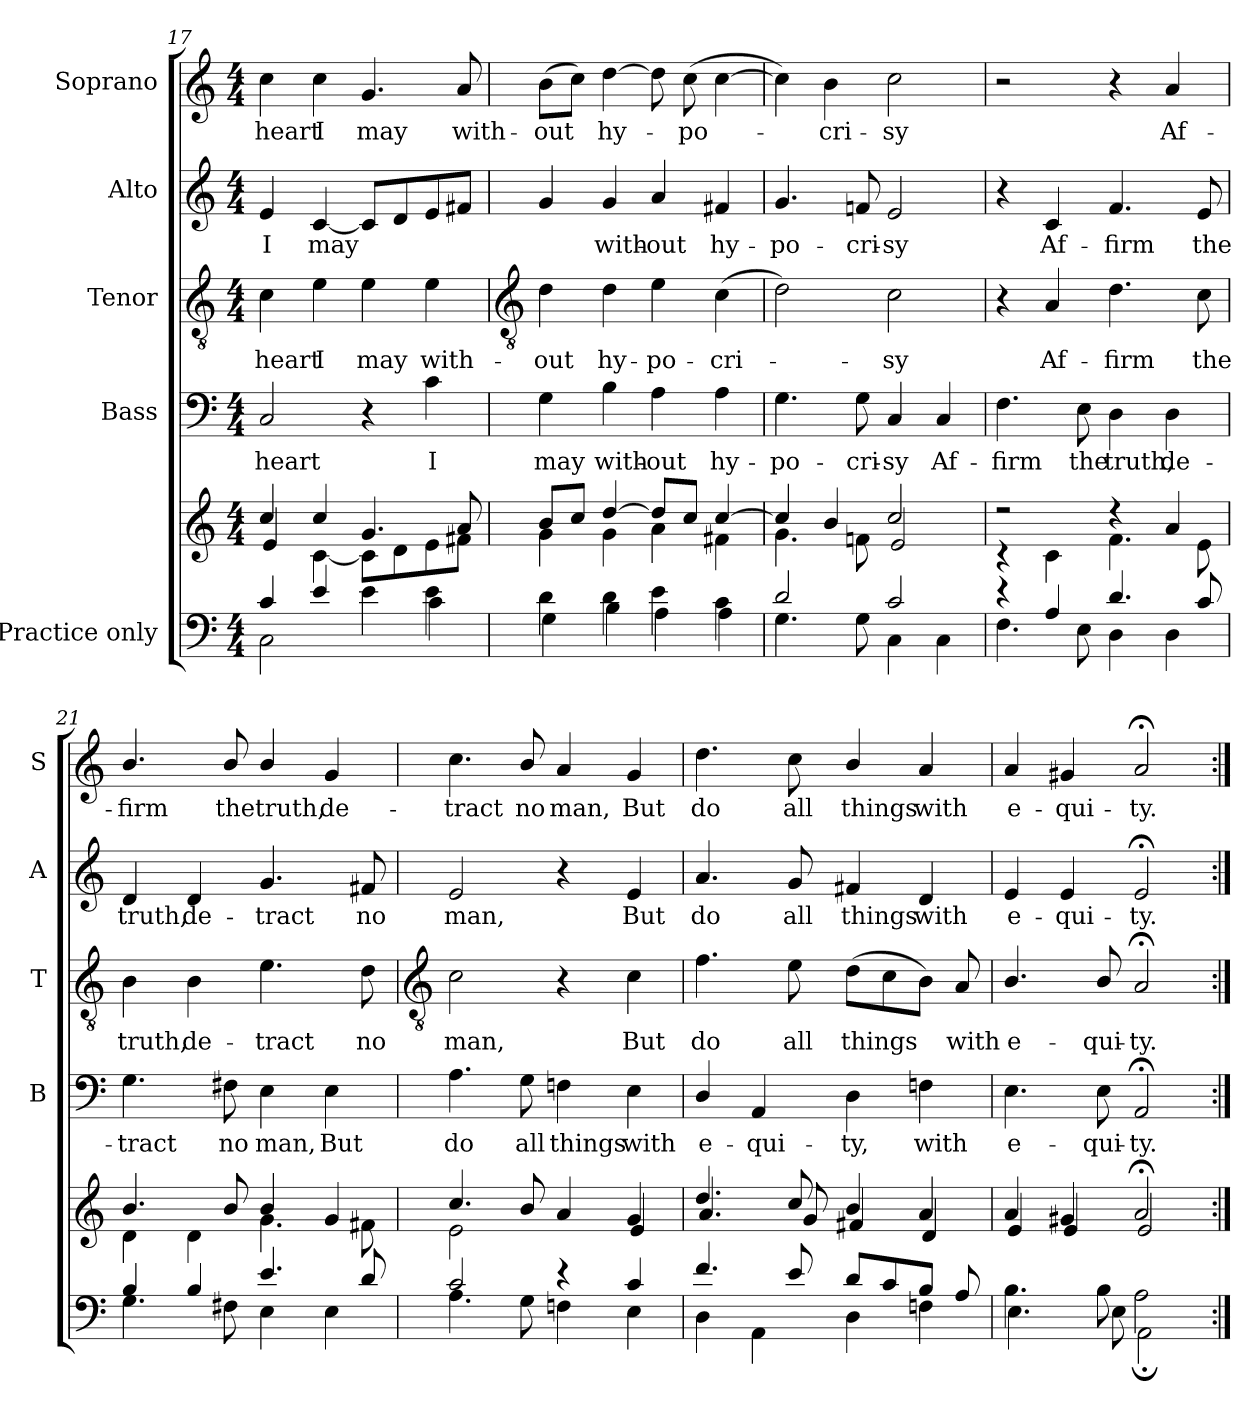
**kern	**kern	**kern	**text	**kern	**text	**kern	**text	**kern	**text
*part5	*part5	*part4	*part4	*part3	*part3	*part2	*part2	*part1	*part1
*staff6	*staff5	*staff4	*staff4	*staff3	*staff3	*staff2	*staff2	*staff1	*staff1
*I"Practice only	*	*I"Bass	*	*I"Tenor	*	*I"Alto	*	*I"Soprano	*
*	*	*I'B	*	*I'T	*	*I'A	*	*I'S	*
*clefF4	*clefG2	*clefF4	*	*clefGv2	*	*clefG2	*	*clefG2	*
*k[]	*k[]	*k[]	*	*k[]	*	*k[]	*	*k[]	*
*C:	*C:	*C:	*	*C:	*	*C:	*	*C:	*
*M4/4	*M4/4	*M4/4	*	*M4/4	*	*M4/4	*	*M4/4	*
=17	=17	=17	=17	=17	=17	=17	=17	=17	=17
*^	*^	*	*	*	*	*	*	*	*
!	!	!	!	!	!LO:LY:b	!	!LO:LY:b	!	!LO:LY:b	!	!LO:LY:b
4c/	2C\	4cc/	4e/	2C	heart	4c	heart	4e	I	4cc	heart
!	!	!	!	!	!	!	!LO:LY:b	!	!LO:LY:b	!	!LO:LY:b
4e/	.	4cc/	[4c\	.	.	4e	I	[4c	may	4cc	I
!	!	!	!	!	!	!	!LO:LY:b	!	!	!	!LO:LY:b
4e\	4ryy	4.g/	8c\L]	4r	.	4e	may	8cL]	.	4.g	may
.	.	.	8d\	.	.	.	.	8d	.	.	.
!	!	!	!	!	!LO:LY:b	!	!LO:LY:b	!	!	!	!
4e\	4c\	.	8e\	4c	I	4e	with-	8e	.	.	.
!	!	!	!	!	!	!	!	!	!	!	!LO:LY:b
.	.	8a/	8f#X\J	.	.	.	.	8f#XJ	.	8a	with-
!!LO:LB:g=z
=18	=18	=18	=18	=18	=18	=18	=18	=18	=18	=18	=18
*	*	*	*	*	*	*clefGv2	*	*	*	*	*
!	!	!	!	!	!LO:LY:b	!	!LO:LY:b	!	!	!	!LO:LY:b
4d\	4G\	8b/L	4g\	4G	may	4d	-out	4g	.	(>8bL	-out
.	.	8cc/J	.	.	.	.	.	.	.	8ccJ)	.
!	!	!	!	!	!LO:LY:b	!	!LO:LY:b	!	!LO:LY:b	!	!LO:LY:b
4d\	4B\	[4dd/	4g\	4B	with-	4d	hy-	4g	with-	[4dd	hy-
!	!	!	!	!	!LO:LY:b	!	!LO:LY:b	!	!LO:LY:b	!	!
4e\	4A\	8dd/L]	4a\	4A	-out	4e	-po-	4a	-out	8dd]	.
!	!	!	!	!	!	!	!	!	!	!	!LO:LY:b
.	.	8cc/J	.	.	.	.	.	.	.	(>8cc	po-
!	!	!	!	!	!LO:LY:b	!	!LO:LY:b	!	!LO:LY:b	!	!
4c\	4A\	[4cc/	4f#X\	4A	hy-	(>4c	-cri-	4f#X	hy-	[4cc	.
=19	=19	=19	=19	=19	=19	=19	=19	=19	=19	=19	=19
!	!	!	!	!	!LO:LY:b	!	!	!	!LO:LY:b	!	!
2d/	4.G\	4cc/]	4.g\	4.G	-po-	2d)	.	4.g	-po-	4cc])	.
!	!	!	!	!	!	!	!	!	!	!	!LO:LY:b
.	.	4b/	.	.	.	.	.	.	.	4b	cri-
!	!	!	!	!	!LO:LY:b	!	!	!	!LO:LY:b	!	!
.	8G\	.	8fn\	8G	-cri-	.	.	8fn	-cri-	.	.
!	!	!	!	!	!LO:LY:b	!	!LO:LY:b	!	!LO:LY:b	!	!LO:LY:b
2c/	4C\	2cc/	2e/	4C	-sy	2c	sy	2e	-sy	2cc	-sy
!	!	!	!	!	!LO:LY:b	!	!	!	!	!	!
.	4C\	.	.	4C	Af-	.	.	.	.	.	.
=20	=20	=20	=20	=20	=20	=20	=20	=20	=20	=20	=20
!	!	!	!	!	!LO:LY:b	!	!	!	!	!	!
4r	4.F\	2r	4r	4.F	-firm	4r	.	4r	.	2r	.
!	!	!	!	!	!	!	!LO:LY:b	!	!LO:LY:b	!	!
4A/	.	.	4c\	.	.	4A	Af-	4c	Af-	.	.
!	!	!	!	!	!LO:LY:b	!	!	!	!	!	!
.	8E\	.	.	8E	the	.	.	.	.	.	.
!	!	!	!	!	!LO:LY:b	!	!LO:LY:b	!	!LO:LY:b	!	!
4.d/	4D\	4r	4.f\	4D	truth,	4.d	-firm	4.f	-firm	4r	.
!	!	!	!	!	!LO:LY:b	!	!	!	!	!	!LO:LY:b
.	4D\	4a/	.	4D	de-	.	.	.	.	4a	Af-
!	!	!	!	!	!	!	!LO:LY:b	!	!LO:LY:b	!	!
8c/	.	.	8e\	.	.	8c	the	8e	the	.	.
=21	=21	=21	=21	=21	=21	=21	=21	=21	=21	=21	=21
!	!	!	!	!	!LO:LY:b	!	!LO:LY:b	!	!LO:LY:b	!	!LO:LY:b
4B/	4.G\	4.b/	4d\	4.G	-tract	4B	truth,	4d	truth,	4.b/	-firm
!	!	!	!	!	!	!	!LO:LY:b	!	!LO:LY:b	!	!
4B/	.	.	4d\	.	.	4B	de-	4d	de-	.	.
!	!	!	!	!	!LO:LY:b	!	!	!	!	!	!LO:LY:b
.	8F#X\	8b/	.	8F#X	no	.	.	.	.	8b/	the
!	!	!	!	!	!LO:LY:b	!	!LO:LY:b	!	!LO:LY:b	!	!LO:LY:b
4.e/	4E\	4b/	4.g\	4E	man,	4.e	-tract	4.g	-tract	4b/	truth,
!	!	!	!	!	!LO:LY:b	!	!	!	!	!	!LO:LY:b
.	4E\	4g/	.	4E	But	.	.	.	.	4g	de-
!	!	!	!	!	!	!	!LO:LY:b	!	!LO:LY:b	!	!
8d/	.	.	8f#X\	.	.	8d	no	8f#X	no	.	.
!!LO:LB:g=z
=22	=22	=22	=22	=22	=22	=22	=22	=22	=22	=22	=22
*	*	*	*	*	*	*clefGv2	*	*	*	*	*
!	!	!	!	!	!LO:LY:b	!	!LO:LY:b	!	!LO:LY:b	!	!LO:LY:b
2c/	4.A\	4.cc/	2e\	4.A	do	2c	man,	2e	man,	4.cc	-tract
!	!	!	!	!	!LO:LY:b	!	!	!	!	!	!LO:LY:b
.	8G\	8b/	.	8G	all	.	.	.	.	8b/	no
!	!	!	!	!	!LO:LY:b	!	!	!	!	!	!LO:LY:b
4r	4Fn\	4a/	4ryy	4Fn	things	4r	.	4r	.	4a	man,
!	!	!	!	!	!LO:LY:b	!	!LO:LY:b	!	!LO:LY:b	!	!LO:LY:b
4c/	4E\	4g/	4e/	4E	with	4c	But	4e	But	4g	But
=23	=23	=23	=23	=23	=23	=23	=23	=23	=23	=23	=23
!	!	!	!	!	!LO:LY:b	!	!LO:LY:b	!	!LO:LY:b	!	!LO:LY:b
4.f/	4D\	4.dd/	4.a/	4D/	e-	4.f	do	4.a	do	4.dd	do
!	!	!	!	!	!LO:LY:b	!	!	!	!	!	!
.	4AA\	.	.	4AA	-qui-	.	.	.	.	.	.
!	!	!	!	!	!	!	!LO:LY:b	!	!LO:LY:b	!	!LO:LY:b
8e/	.	8cc/	8g/	.	.	8e	all	8g	all	8cc	all
!	!	!	!	!	!LO:LY:b	!	!LO:LY:b	!	!LO:LY:b	!	!LO:LY:b
8d/L	4D\	4b/	4f#X/	4D	-ty,	(>8dL	things	4f#X	things	4b/	things
8c/	.	.	.	.	.	8c	.	.	.	.	.
!	!	!	!	!	!LO:LY:b	!	!	!	!LO:LY:b	!	!LO:LY:b
8B/J	4Fn\	4a/	4d/	4Fn	with	8BJ)	.	4d	with	4a	with
!	!	!	!	!	!	!	!LO:LY:b	!	!	!	!
8A/	.	.	.	.	.	8A	with	.	.	.	.
=24	=24	=24	=24	=24	=24	=24	=24	=24	=24	=24	=24
!	!	!	!	!	!LO:LY:b	!	!LO:LY:b	!	!LO:LY:b	!	!LO:LY:b
4.B\	4.E\	4a/	4e/	4.E	e-	4.B/	e-	4e	e-	4a	e-
!	!	!	!	!	!	!	!	!	!LO:LY:b	!	!LO:LY:b
.	.	4g#X/	4e/	.	.	.	.	4e	-qui-	4g#X	-qui-
!	!	!	!	!	!LO:LY:b	!	!LO:LY:b	!	!	!	!
8B\	8E\	.	.	8E	-qui-	8B/	-qui-	.	.	.	.
!	!	!	!	!	!LO:LY:b	!	!LO:LY:b	!	!LO:LY:b	!	!LO:LY:b
2A\	2AA;\	2a;</	2e/	2AA;<	-ty.	2A;<	-ty.	2e;<	-ty.	2a;<	-ty.
*v	*v	*	*	*	*	*	*	*	*	*	*
*	*v	*v	*	*	*	*	*	*	*	*
=:|!	=:|!	=:|!	=:|!	=:|!	=:|!	=:|!	=:|!	=:|!	=:|!
*-	*-	*-	*-	*-	*-	*-	*-	*-	*-
